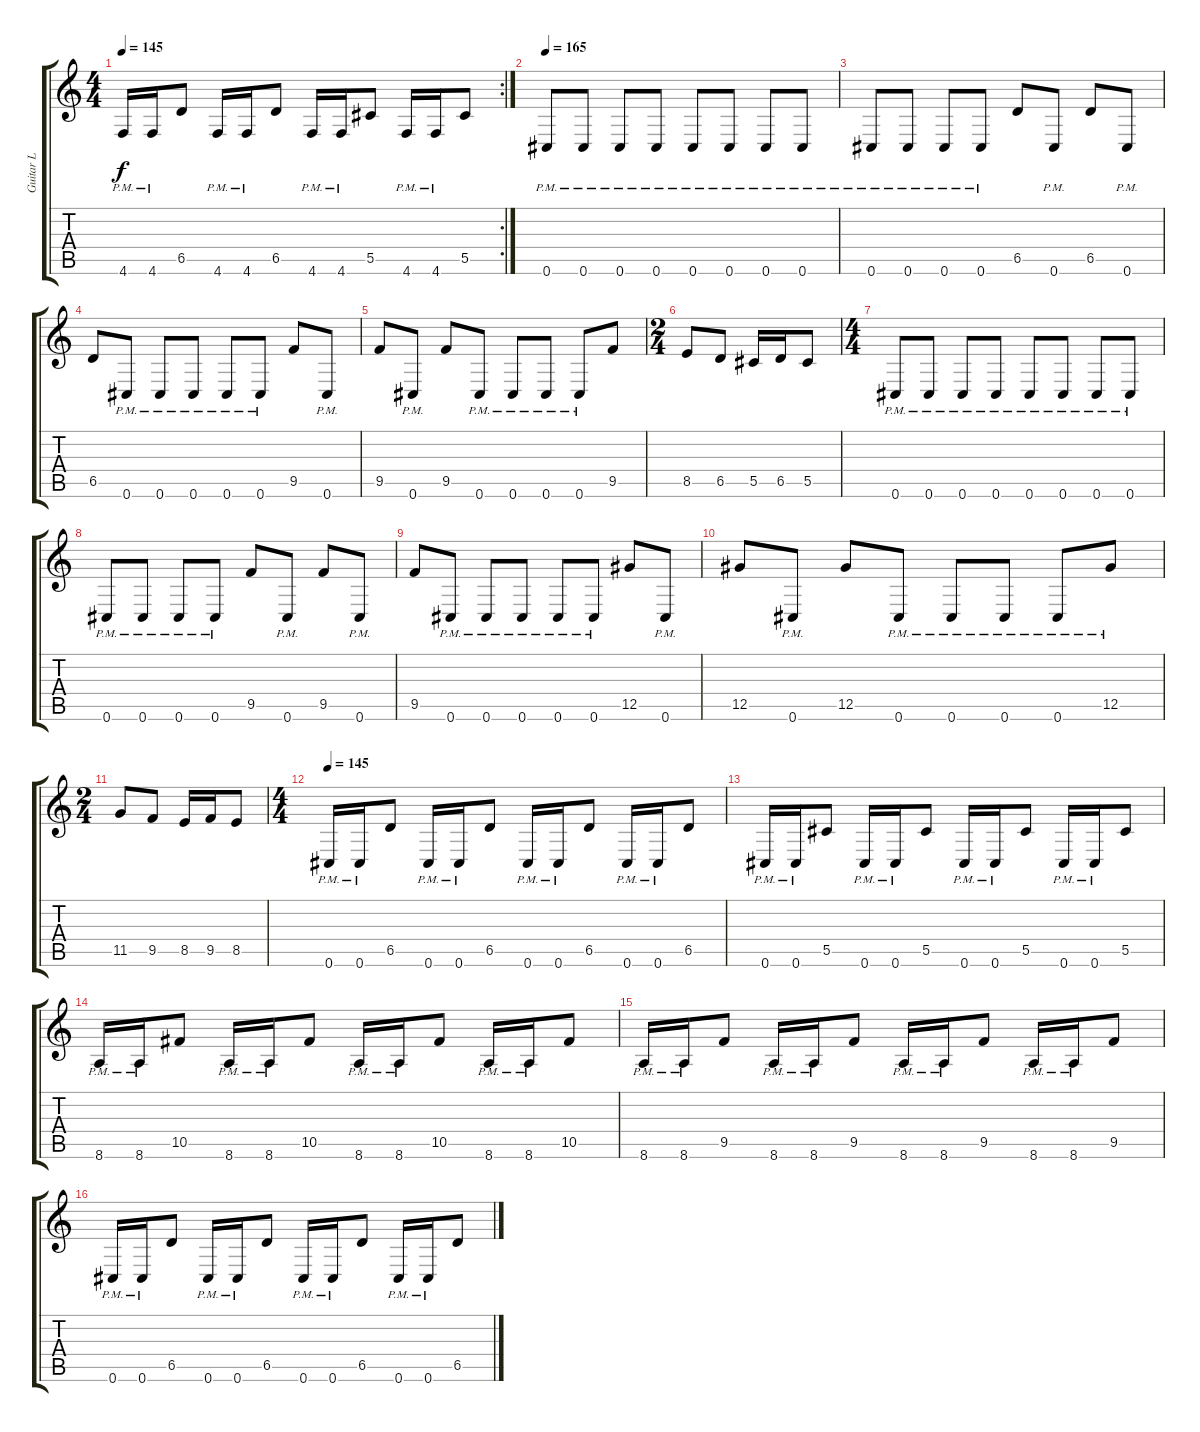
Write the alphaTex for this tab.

\track ("Guitar L" "Guitar L") {instrument overdrivenguitar}
\staff {score tabs}
\tuning (Eb4 Bb3 Gb3 Db3 Ab2 Db2) {hide}
\rc 2
\ts (4 4)
\tempo 145
\clef g2
\ks c
4.6{pm}.16{dy f} 4.6{pm}.16 6.5.8 4.6{pm}.16 4.6{pm}.16 6.5.8 4.6{pm}.16 4.6{pm}.16 5.5.8 4.6{pm}.16 4.6{pm}.16 5.5.8 |
\tempo 165
0.6{pm}.8 0.6{pm}.8 0.6{pm}.8 0.6{pm}.8 0.6{pm}.8 0.6{pm}.8 0.6{pm}.8 0.6{pm}.8 |
0.6{pm}.8 0.6{pm}.8 0.6{pm}.8 0.6{pm}.8 6.5.8 0.6{pm}.8 6.5.8 0.6{pm}.8 |
6.5.8 0.6{pm}.8 0.6{pm}.8 0.6{pm}.8 0.6{pm}.8 0.6{pm}.8 9.5.8 0.6{pm}.8 |
9.5.8 0.6{pm}.8 9.5.8 0.6{pm}.8 0.6{pm}.8 0.6{pm}.8 0.6{pm}.8 9.5.8 |
\ts (2 4)
8.5.8 6.5.8 5.5.16 6.5.16 5.5.8 |
\ts (4 4)
0.6{pm}.8 0.6{pm}.8 0.6{pm}.8 0.6{pm}.8 0.6{pm}.8 0.6{pm}.8 0.6{pm}.8 0.6{pm}.8 |
0.6{pm}.8 0.6{pm}.8 0.6{pm}.8 0.6{pm}.8 9.5.8 0.6{pm}.8 9.5.8 0.6{pm}.8 |
9.5.8 0.6{pm}.8 0.6{pm}.8 0.6{pm}.8 0.6{pm}.8 0.6{pm}.8 12.5.8 0.6{pm}.8 |
12.5.8 0.6{pm}.8 12.5.8 0.6{pm}.8 0.6{pm}.8 0.6{pm}.8 0.6{pm}.8 12.5{pm}.8 |
\ts (2 4)
11.5.8 9.5.8 8.5.16 9.5.16 8.5.8 |
\ts (4 4)
\tempo 145
0.6{pm}.16 0.6{pm}.16 6.5.8 0.6{pm}.16 0.6{pm}.16 6.5.8 0.6{pm}.16 0.6{pm}.16 6.5.8 0.6{pm}.16 0.6{pm}.16 6.5.8 |
0.6{pm}.16 0.6{pm}.16 5.5.8 0.6{pm}.16 0.6{pm}.16 5.5.8 0.6{pm}.16 0.6{pm}.16 5.5.8 0.6{pm}.16 0.6{pm}.16 5.5.8 |
8.6{pm}.16 8.6{pm}.16 10.5.8 8.6{pm}.16 8.6{pm}.16 10.5.8 8.6{pm}.16 8.6{pm}.16 10.5.8 8.6{pm}.16 8.6{pm}.16 10.5.8 |
8.6{pm}.16 8.6{pm}.16 9.5.8 8.6{pm}.16 8.6{pm}.16 9.5.8 8.6{pm}.16 8.6{pm}.16 9.5.8 8.6{pm}.16 8.6{pm}.16 9.5.8 |
0.6{pm}.16 0.6{pm}.16 6.5.8 0.6{pm}.16 0.6{pm}.16 6.5.8 0.6{pm}.16 0.6{pm}.16 6.5.8 0.6{pm}.16 0.6{pm}.16 6.5.8
